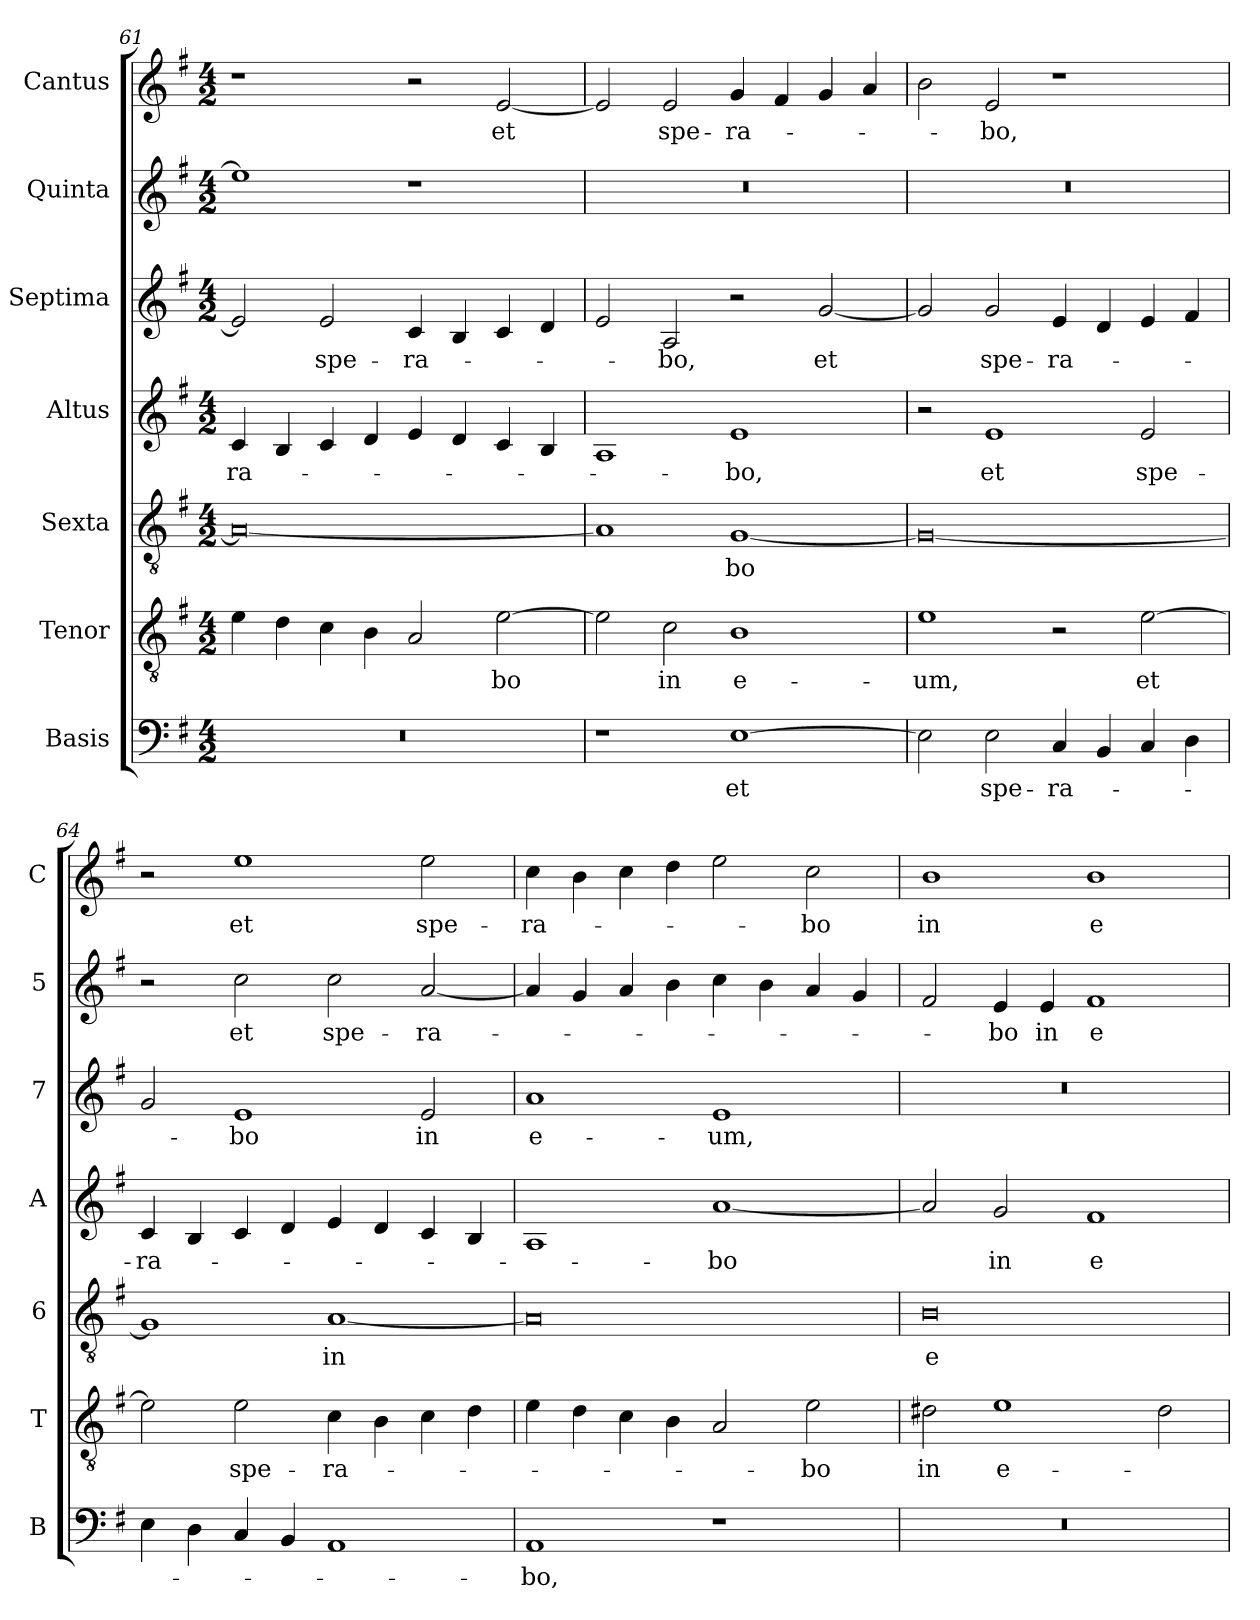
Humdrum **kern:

**kern	**text	**kern	**text	**kern	**text	**kern	**text	**kern	**text	**kern	**text	**kern	**text
*part7	*part7	*part6	*part6	*part5	*part5	*part4	*part4	*part3	*part3	*part2	*part2	*part1	*part1
*staff7	*staff7	*staff6	*staff6	*staff5	*staff5	*staff4	*staff4	*staff3	*staff3	*staff2	*staff2	*staff1	*staff1
*I"Basis	*	*I"Tenor	*	*I"Sexta	*	*I"Altus	*	*I"Septima	*	*I"Quinta	*	*I"Cantus	*
*I'B	*	*I'T	*	*I'6	*	*I'A	*	*I'7	*	*I'5	*	*I'C	*
!!LO:PB:g=z
*clefF4	*	*clefGv2	*	*clefGv2	*	*clefG2	*	*clefG2	*	*clefG2	*	*clefG2	*
*k[f#]	*	*k[f#]	*	*k[f#]	*	*k[f#]	*	*k[f#]	*	*k[f#]	*	*k[f#]	*
*G:	*	*G:	*	*G:	*	*G:	*	*G:	*	*G:	*	*G:	*
*M4/2	*	*M4/2	*	*M4/2	*	*M4/2	*	*M4/2	*	*M4/2	*	*M4/2	*
=61	=61	=61	=61	=61	=61	=61	=61	=61	=61	=61	=61	=61	=61
!	!	!	!	!	!	!	!LO:LY:b	!	!	!	!	!	!
0r	.	4e\	.	0A_	.	4c/	-ra-	2e/]	.	1ee]	.	1r	.
.	.	4d\	.	.	.	4B/	.	.	.	.	.	.	.
!	!	!	!	!	!	!	!	!	!LO:LY:b	!	!	!	!
.	.	4c\	.	.	.	4c/	.	2e/	spe-	.	.	.	.
.	.	4B\	.	.	.	4d/	.	.	.	.	.	.	.
!	!	!	!	!	!	!	!	!	!LO:LY:b	!	!	!	!
.	.	2A/	.	.	.	4e/	.	4c/	-ra-	1r	.	2r	.
.	.	.	.	.	.	4d/	.	4B/	.	.	.	.	.
!	!	!	!LO:LY:b	!	!	!	!	!	!	!	!	!	!LO:LY:b
.	.	[2e\	-bo	.	.	4c/	.	4c/	.	.	.	[2e/	et
.	.	.	.	.	.	4B/	.	4d/	.	.	.	.	.
=62	=62	=62	=62	=62	=62	=62	=62	=62	=62	=62	=62	=62	=62
1r	.	2e\]	.	1A]	.	1A	.	2e/	.	0r	.	2e/]	.
!	!	!	!LO:LY:b	!	!	!	!	!	!LO:LY:b	!	!	!	!LO:LY:b
.	.	2c\	in	.	.	.	.	2A/	-bo,	.	.	2e/	spe-
!	!LO:LY:b	!	!LO:LY:b	!	!LO:LY:b	!	!LO:LY:b	!	!	!	!	!	!LO:LY:b
[1E	et	1B	e-	[1G	-bo	1e	-bo,	2r	.	.	.	4g/	-ra-
.	.	.	.	.	.	.	.	.	.	.	.	4f#/	.
!	!	!	!	!	!	!	!	!	!LO:LY:b	!	!	!	!
.	.	.	.	.	.	.	.	[2g/	et	.	.	4g/	.
.	.	.	.	.	.	.	.	.	.	.	.	4a/	.
=63	=63	=63	=63	=63	=63	=63	=63	=63	=63	=63	=63	=63	=63
!	!	!	!LO:LY:b	!	!	!	!	!	!	!	!	!	!
2E\]	.	1e	-um,	0G_	.	2r	.	2g/]	.	0r	.	2b\	.
!	!LO:LY:b	!	!	!	!	!	!LO:LY:b	!	!LO:LY:b	!	!	!	!LO:LY:b
2E\	spe-	.	.	.	.	1e	et	2g/	spe-	.	.	2e/	-bo,
!	!LO:LY:b	!	!	!	!	!	!	!	!LO:LY:b	!	!	!	!
4C/	-ra-	2r	.	.	.	.	.	4e/	-ra-	.	.	1r	.
4BB/	.	.	.	.	.	.	.	4d/	.	.	.	.	.
!	!	!	!LO:LY:b	!	!	!	!LO:LY:b	!	!	!	!	!	!
4C/	.	[2e\	et	.	.	2e/	spe-	4e/	.	.	.	.	.
4D\	.	.	.	.	.	.	.	4f#/	.	.	.	.	.
=64	=64	=64	=64	=64	=64	=64	=64	=64	=64	=64	=64	=64	=64
!	!	!	!	!	!	!	!LO:LY:b	!	!	!	!	!	!
4E\	.	2e\]	.	1G]	.	4c/	-ra-	2g/	.	2r	.	2r	.
4D\	.	.	.	.	.	4B/	.	.	.	.	.	.	.
!	!	!	!LO:LY:b	!	!	!	!	!	!LO:LY:b	!	!LO:LY:b	!	!LO:LY:b
4C/	.	2e\	spe-	.	.	4c/	.	1e	-bo	2cc\	et	1ee	et
4BB/	.	.	.	.	.	4d/	.	.	.	.	.	.	.
!	!	!	!LO:LY:b	!	!LO:LY:b	!	!	!	!	!	!LO:LY:b	!	!
1AA	.	4c\	-ra-	[1A	in	4e/	.	.	.	2cc\	spe-	.	.
.	.	4B\	.	.	.	4d/	.	.	.	.	.	.	.
!	!	!	!	!	!	!	!	!	!LO:LY:b	!	!LO:LY:b	!	!LO:LY:b
.	.	4c\	.	.	.	4c/	.	2e/	in	[2a/	-ra-	2ee\	spe-
.	.	4d\	.	.	.	4B/	.	.	.	.	.	.	.
!!LO:LB:g=z
=65	=65	=65	=65	=65	=65	=65	=65	=65	=65	=65	=65	=65	=65
!	!LO:LY:b	!	!	!	!	!	!	!	!LO:LY:b	!	!	!	!LO:LY:b
1AA	-bo,	4e\	.	0A]	.	1A	.	1a	e-	4a/]	.	4cc\	-ra-
.	.	4d\	.	.	.	.	.	.	.	4g/	.	4b\	.
.	.	4c\	.	.	.	.	.	.	.	4a/	.	4cc\	.
.	.	4B\	.	.	.	.	.	.	.	4b\	.	4dd\	.
!	!	!	!	!	!	!	!LO:LY:b	!	!LO:LY:b	!	!	!	!
1r	.	2A/	.	.	.	[1a	-bo	1e	-um,	4cc\	.	2ee\	.
.	.	.	.	.	.	.	.	.	.	4b\	.	.	.
!	!	!	!LO:LY:b	!	!	!	!	!	!	!	!	!	!LO:LY:b
.	.	2e\	-bo	.	.	.	.	.	.	4a/	.	2cc\	-bo
.	.	.	.	.	.	.	.	.	.	4g/	.	.	.
=66	=66	=66	=66	=66	=66	=66	=66	=66	=66	=66	=66	=66	=66
!	!	!	!LO:LY:b	!	!LO:LY:b	!	!	!	!	!	!	!	!LO:LY:b
0r	.	2d#X\	in	0B	e-	2a/]	.	0r	.	2f#/	.	1b	in
!	!	!	!LO:LY:b	!	!	!	!LO:LY:b	!	!	!	!LO:LY:b	!	!
.	.	1e	e-	.	.	2g/	in	.	.	4e/	-bo	.	.
!	!	!	!	!	!	!	!	!	!	!	!LO:LY:b	!	!
.	.	.	.	.	.	.	.	.	.	4e/	in	.	.
!	!	!	!	!	!	!	!LO:LY:b	!	!	!	!LO:LY:b	!	!LO:LY:b
.	.	.	.	.	.	1f#	e-	.	.	1f#	e-	1b	e-
.	.	2d#\	.	.	.	.	.	.	.	.	.	.	.
=	=	=	=	=	=	=	=	=	=	=	=	=	=
*-	*-	*-	*-	*-	*-	*-	*-	*-	*-	*-	*-	*-	*-
